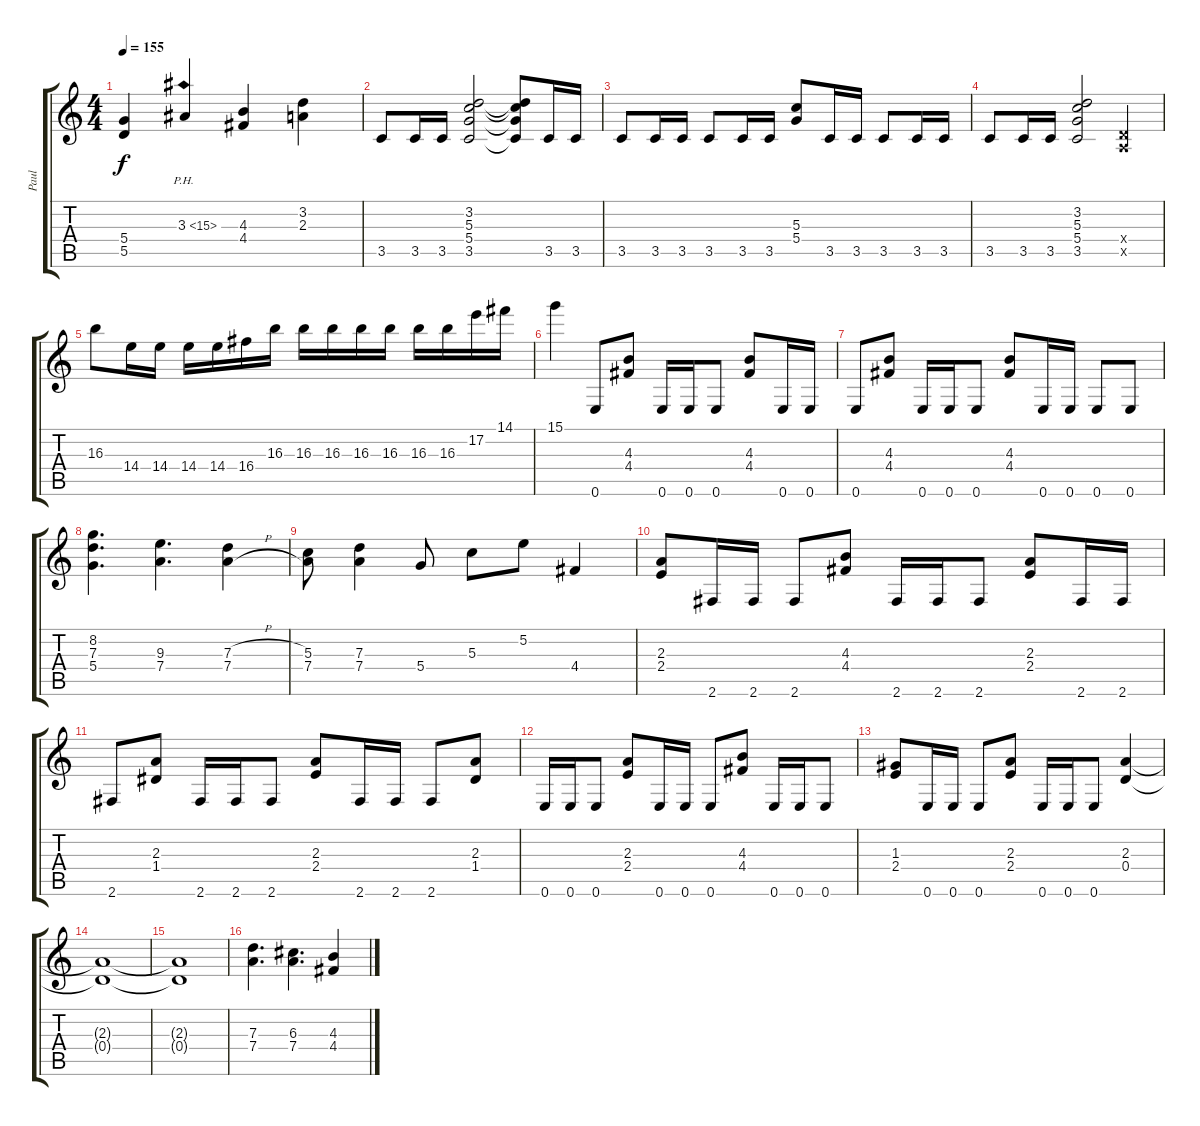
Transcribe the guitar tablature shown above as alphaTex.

\track ("Paul" "Paul") {instrument acousticguitarsteel}
\staff {score tabs}
\tuning (E4 B3 G3 D3 A2 E2) {hide}
\ts (4 4)
\tempo 155
\clef g2
\ks c
(5.4 5.5).4{dy f} 3.3{ph 12}.4 (4.3 4.4).4 (3.2 2.3).4 |
3.5.8 3.5.16 3.5.16 (3.2 5.3 5.4 3.5).2 (3.2{t} 5.3{t} 5.4{t} 3.5{t}).8 3.5.16 3.5.16 |
3.5.8 3.5.16 3.5.16 3.5.8 3.5.16 3.5.16 (5.3 5.4).8 3.5.16 3.5.16 3.5.8 3.5.16 3.5.16 |
3.5.8 3.5.16 3.5.16 (3.2 5.3 5.4 3.5).2 (0.4{x} 0.5{x}).4 |
16.3.8 14.4.16 14.4.16 14.4.16 14.4.16 16.4.16 16.3.16 16.3.16 16.3.16 16.3.16 16.3.16 16.3.16 16.3.16 17.2.16 14.1.16 |
15.1.4 0.6.8 (4.3 4.4).8 0.6.16 0.6.16 0.6.8 (4.3 4.4).8 0.6.16 0.6.16 |
0.6.8 (4.3 4.4).8 0.6.16 0.6.16 0.6.8 (4.3 4.4).8 0.6.16 0.6.16 0.6.8 0.6.8 |
(8.2 7.3 5.4).4{d} (9.3 7.4).4{d} (7.3{h} 7.4{h}).4 |
(5.3 7.4).8 (7.3 7.4).4 5.4.8 5.3.8 5.2.8 4.4.4 |
(2.3 2.4).8 2.6.16 2.6.16 2.6.8 (4.3 4.4).8 2.6.16 2.6.16 2.6.8 (2.3 2.4).8 2.6.16 2.6.16 |
2.6.8 (2.3 1.4).8 2.6.16 2.6.16 2.6.8 (2.3 2.4).8 2.6.16 2.6.16 2.6.8 (2.3 1.4).8 |
0.6.16 0.6.16 0.6.8 (2.3 2.4).8 0.6.16 0.6.16 0.6.8 (4.3 4.4).8 0.6.16 0.6.16 0.6.8 |
(1.3 2.4).8 0.6.16 0.6.16 0.6.8 (2.3 2.4).8 0.6.16 0.6.16 0.6.8 (2.3 0.4).4 |
(2.3{t} 0.4{t}).1 |
(2.3{t} 0.4{t}).1 |
(7.3 7.4).4{d} (6.3 7.4).4{d} (4.3 4.4).4
